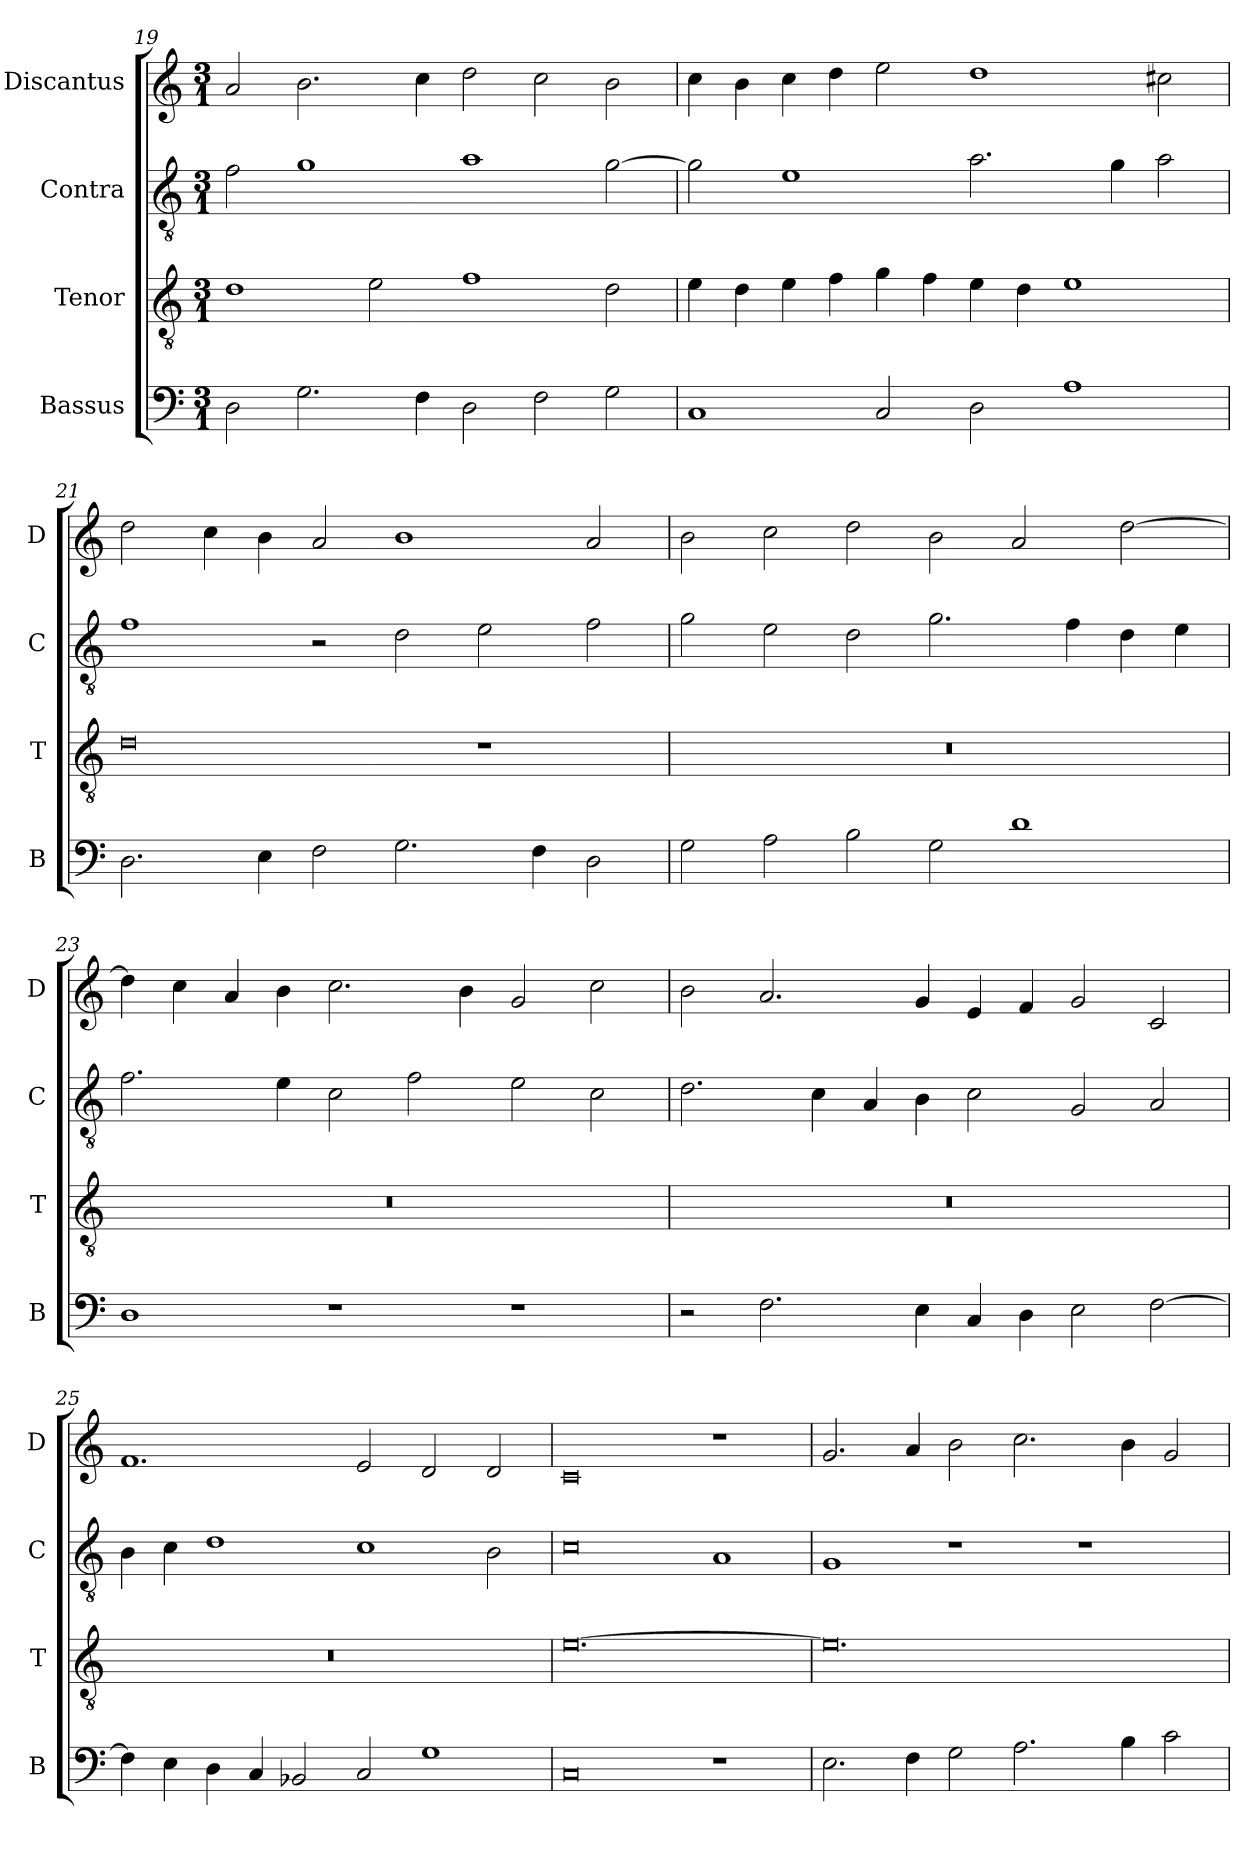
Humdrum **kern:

**kern	**kern	**kern	**kern
*part4	*part3	*part2	*part1
*staff4	*staff3	*staff2	*staff1
*I"Bassus	*I"Tenor	*I"Contra	*I"Discantus
*I'B	*I'T	*I'C	*I'D
*clefF4	*clefGv2	*clefGv2	*clefG2
*k[]	*k[]	*k[]	*k[]
*M3/1	*M3/1	*M3/1	*M3/1
=19	=19	=19	=19
2D\	1d	2f\	2a/
2.G\	.	1g	2.b\
.	2e\	.	.
4F\	.	.	4cc\
2D\	1f	1a	2dd\
2F\	.	.	2cc\
2G\	2d\	[2g\	2b\
=20	=20	=20	=20
1C	4e\	2g\]	4cc\
.	4d\	.	4b\
.	4e\	1e	4cc\
.	4f\	.	4dd\
2C/	4g\	.	2ee\
.	4f\	.	.
2D\	4e\	2.a\	1dd
.	4d\	.	.
1A	1e	.	.
.	.	4g\	.
.	.	2a\	2cc#X\
=21	=21	=21	=21
2.D\	0d	1f	2dd\
.	.	.	4cc\
4E\	.	.	4b\
2F\	.	2r	2a/
2.G\	.	2d\	1b
.	1r	2e\	.
4F\	.	.	.
2D\	.	2f\	2a/
=22	=22	=22	=22
2G\	0.r	2g\	2b\
2A\	.	2e\	2cc\
2B\	.	2d\	2dd\
2G\	.	2.g\	2b\
1d	.	.	2a/
.	.	4f\	.
.	.	4d\	[2dd\
.	.	4e\	.
=23	=23	=23	=23
1D	0.r	2.f\	4dd\]
.	.	.	4cc\
.	.	.	4a/
.	.	4e\	4b\
1r	.	2c\	2.cc\
.	.	2f\	.
.	.	.	4b\
1r	.	2e\	2g/
.	.	2c\	2cc\
=24	=24	=24	=24
2r	0.r	2.d\	2b\
2.F\	.	.	2.a/
.	.	4c\	.
.	.	4A/	.
4E\	.	4B\	4g/
4C/	.	2c\	4e/
4D\	.	.	4f/
2E\	.	2G/	2g/
[2F\	.	2A/	2c/
=25	=25	=25	=25
4F\]	0.r	4B\	1.f
4E\	.	4c\	.
4D\	.	1d	.
4C/	.	.	.
2BB-X/	.	.	.
2C/	.	1c	2e/
1G	.	.	2d/
.	.	2B\	2d/
=26	=26	=26	=26
0C	[0.e	0c	0c
1r	.	1A	1r
=27	=27	=27	=27
2.E\	0.e]	1G	2.g/
4F\	.	.	4a/
2G\	.	1r	2b\
2.A\	.	.	2.cc\
.	.	1r	.
4B\	.	.	4b\
2c\	.	.	2g/
=	=	=	=
*-	*-	*-	*-
